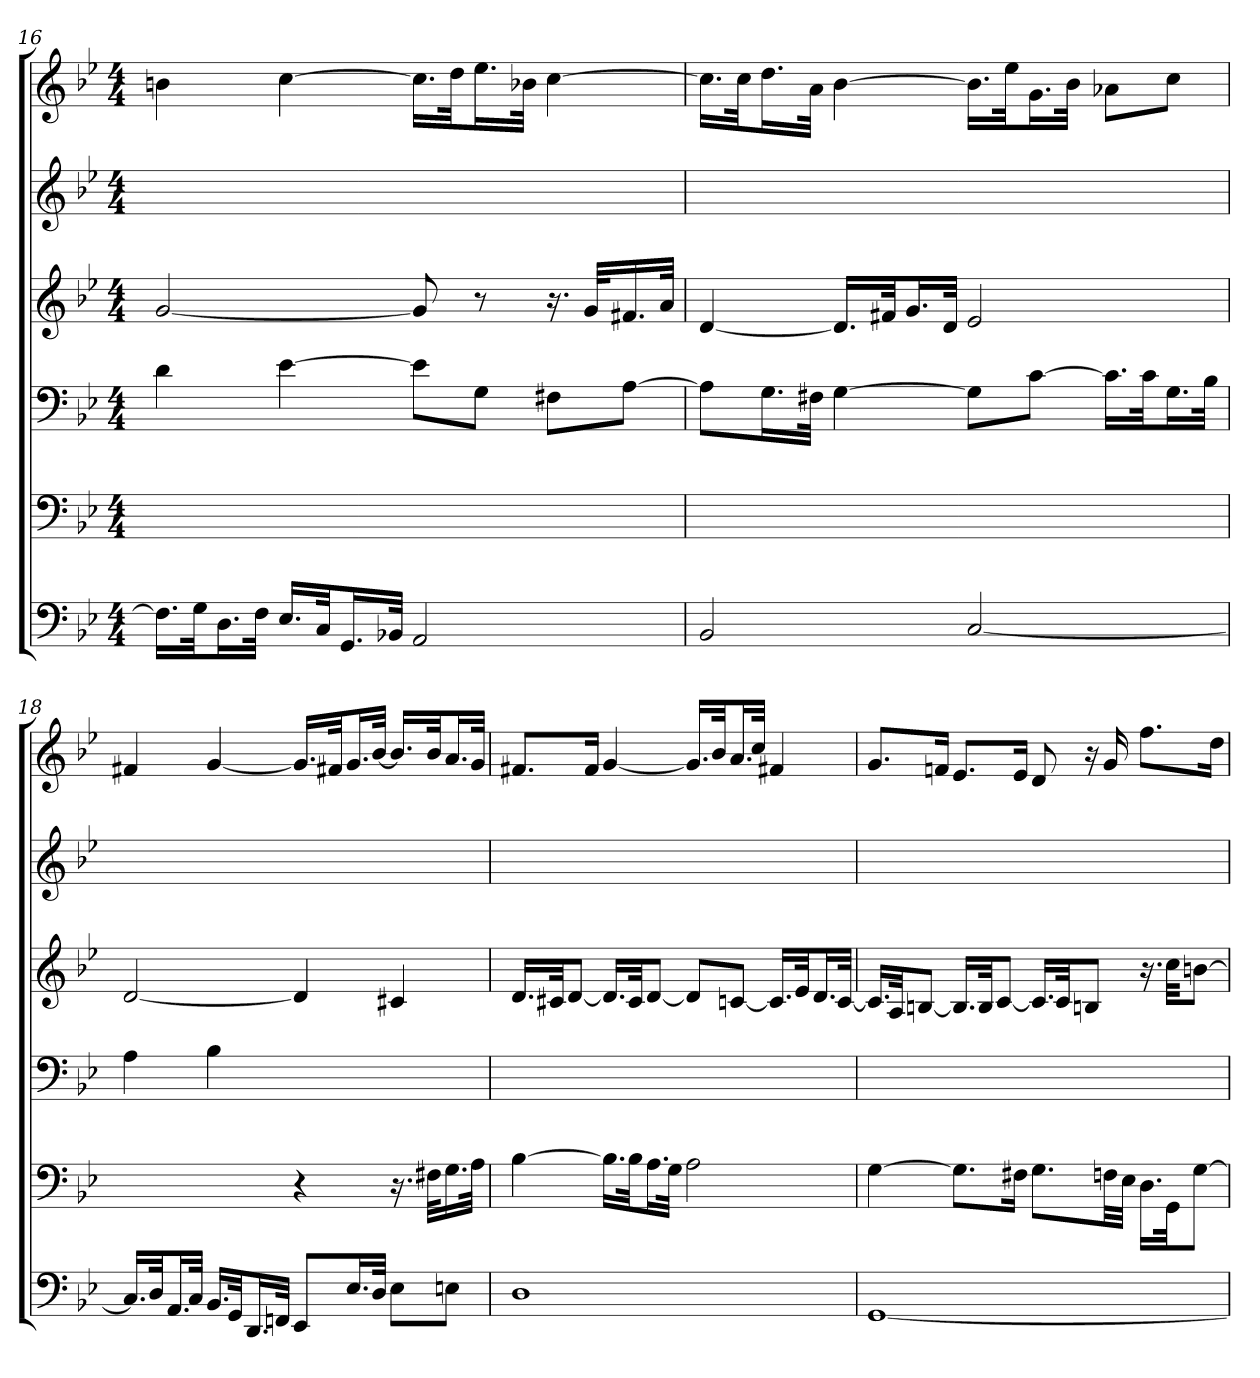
**kern	**kern	**kern	**kern	**kern	**kern
*part6	*part5	*part4	*part3	*part2	*part1
*staff6	*staff5	*staff4	*staff3	*staff2	*staff1
*clefF4	*clefF4	*clefF4	*clefG2	*clefG2	*clefG2
*k[b-e-]	*k[b-e-]	*k[b-e-]	*k[b-e-]	*k[b-e-]	*k[b-e-]
*M4/4	*M4/4	*M4/4	*M4/4	*M4/4	*M4/4
=16	=16	=16	=16	=16	=16
16.F\LL]	1ryy	4d	[2g	1ryy	4bn
32G\Jk	.	.	.	.	.
16.D\L	.	.	.	.	.
32F\JJk	.	.	.	.	.
16.E-/LL	.	[4e-	.	.	[4cc
32C/Jk	.	.	.	.	.
16.GG/L	.	.	.	.	.
32BB-X/JJk	.	.	.	.	.
2AA	.	8e-\L]	8g]	.	16.cc\LL]
.	.	.	.	.	32dd\Jk
.	.	8G\J	8r	.	16.ee-\L
.	.	.	.	.	32b-X\JJk
.	.	8F#X\L	16.r	.	[4cc
.	.	.	32g/KLL	.	.
.	.	[8A\J	16.f#X/	.	.
.	.	.	32a/JJk	.	.
=17	=17	=17	=17	=17	=17
2BB-	1ryy	8A\L]	[4d	1ryy	16.cc\LL]
.	.	.	.	.	32cc\Jk
.	.	16.G\L	.	.	16.dd\L
.	.	32F#X\JJk	.	.	32a\JJk
.	.	[4G	16.d/LL]	.	[4b-
.	.	.	32f#X/Jk	.	.
.	.	.	16.g/L	.	.
.	.	.	32d/JJk	.	.
[2C	.	8G\L]	2e-	.	16.b-\LL]
.	.	.	.	.	32ee-\Jk
.	.	[8c\J	.	.	16.g\L
.	.	.	.	.	32b-\JJk
.	.	16.c\LL]	.	.	8a-X\L
.	.	32c\Jk	.	.	.
.	.	16.G\L	.	.	8cc\J
.	.	32B-\JJk	.	.	.
=18	=18	=18	=18	=18	=18
16.C/LL]	2ryy	4A	[2d	1ryy	4f#X
32D/Jk	.	.	.	.	.
16.AA/L	.	.	.	.	.
32C/JJk	.	.	.	.	.
16.BB-/LL	.	4B-	.	.	[4g
32GG/Jk	.	.	.	.	.
16.DD/L	.	.	.	.	.
32FFn/JJk	.	.	.	.	.
8EE-/L	4r	2ryy	4d]	.	16.g/LL]
.	.	.	.	.	32f#X/Jk
16.E-/L	.	.	.	.	16.g/L
32D/JJk	.	.	.	.	[32b-/JJk
8E-\L	16.r	.	4c#X	.	16.b-/LL]
.	32F#X\KLL	.	.	.	32b-/Jk
8En\J	16.G\	.	.	.	16.a/L
.	32A\JJk	.	.	.	32g/JJk
=19	=19	=19	=19	=19	=19
1D	[4B-	1ryy	16.d/LL	1ryy	8.f#X/L
.	.	.	32c#X/Jk	.	.
.	.	.	[8d/J	.	.
.	.	.	.	.	16f#/Jk
.	16.B-\LL]	.	16.d/LL]	.	[4g
.	32B-\Jk	.	32c#/Jk	.	.
.	16.A\L	.	[8d/J	.	.
.	32G\JJk	.	.	.	.
.	2A	.	8d/L]	.	16.g/LL]
.	.	.	.	.	32b-/Jk
.	.	.	[8cn/J	.	16.a/L
.	.	.	.	.	32cc/JJk
.	.	.	16.c/LL]	.	4f#X
.	.	.	32e-/Jk	.	.
.	.	.	16.d/L	.	.
.	.	.	[32c/JJk	.	.
=20	=20	=20	=20	=20	=20
[1GG	[4G	1ryy	16.c/LL]	1ryy	8.g/L
.	.	.	32A/Jk	.	.
.	.	.	[8Bn/J	.	.
.	.	.	.	.	16fn/Jk
.	8.G\L]	.	16.B/LL]	.	8.e-/L
.	.	.	32B/Jk	.	.
.	.	.	[8c/J	.	.
.	16F#X\Jk	.	.	.	16e-/Jk
.	8.G\L	.	16.c/LL]	.	8d
.	.	.	32c/Jk	.	.
.	.	.	8Bn/J	.	16r
.	32Fn\LL	.	.	.	16g
.	32E-\JJJ	.	.	.	.
.	16.D\LL	.	16.r	.	8.ff\L
.	32GG\Jk	.	32cc\KKL	.	.
.	[8G\J	.	[8bn\J	.	.
.	.	.	.	.	16dd\Jk
=	=	=	=	=	=
*-	*-	*-	*-	*-	*-
